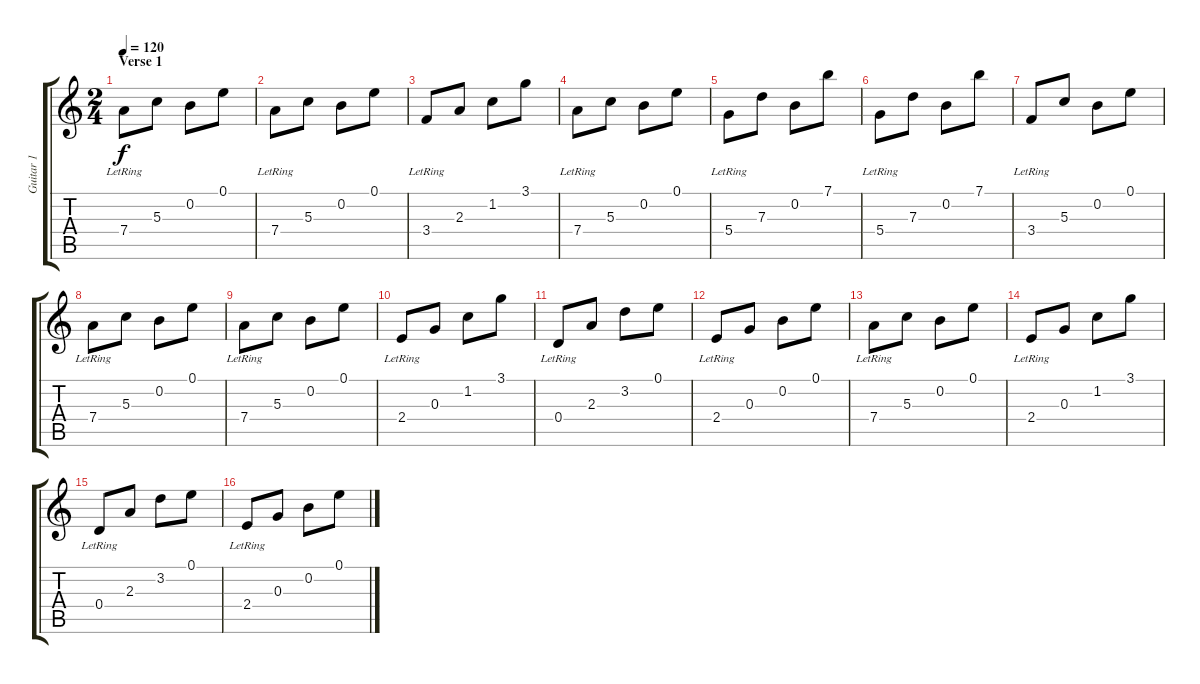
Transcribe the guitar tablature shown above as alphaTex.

\track ("Guitar 1" "Guitar 1") {instrument acousticguitarsteel}
\staff {score tabs}
\tuning (E4 B3 G3 D3 A2 E2) {hide}
\ts (2 4)
\section ("" "Verse 1")
\tempo 120
\clef g2
\ks c
7.4{lr}.8{dy f} 5.3.8 0.2.8 0.1.8 |
7.4{lr}.8 5.3.8 0.2.8 0.1.8 |
3.4{lr}.8 2.3.8 1.2.8 3.1.8 |
7.4{lr}.8 5.3.8 0.2.8 0.1.8 |
5.4{lr}.8 7.3.8 0.2.8 7.1.8 |
5.4{lr}.8 7.3.8 0.2.8 7.1.8 |
3.4{lr}.8 5.3.8 0.2.8 0.1.8 |
7.4{lr}.8 5.3.8 0.2.8 0.1.8 |
7.4{lr}.8 5.3.8 0.2.8 0.1.8 |
2.4{lr}.8 0.3.8 1.2.8 3.1.8 |
0.4{lr}.8 2.3.8 3.2.8 0.1.8 |
2.4{lr}.8 0.3.8 0.2.8 0.1.8 |
7.4{lr}.8 5.3.8 0.2.8 0.1.8 |
2.4{lr}.8 0.3.8 1.2.8 3.1.8 |
0.4{lr}.8 2.3.8 3.2.8 0.1.8 |
2.4{lr}.8 0.3.8 0.2.8 0.1.8
